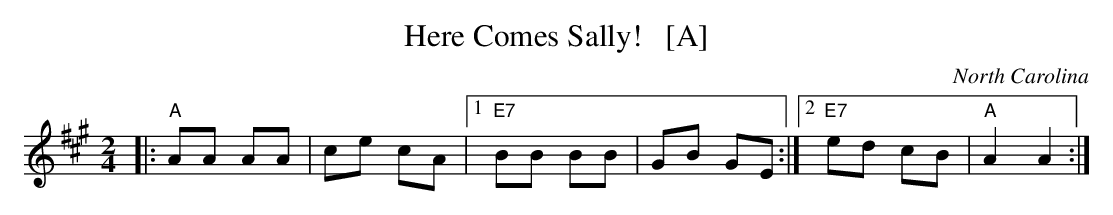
X:1
T: Here Comes Sally!   [A]
O: North Carolina
M: 2/4
L: 1/8
K: A
|: "A"AA AA | ce cA |1 "E7"BB BB | GB GE :|2 "E7"ed cB | "A"A2 A2 :|
